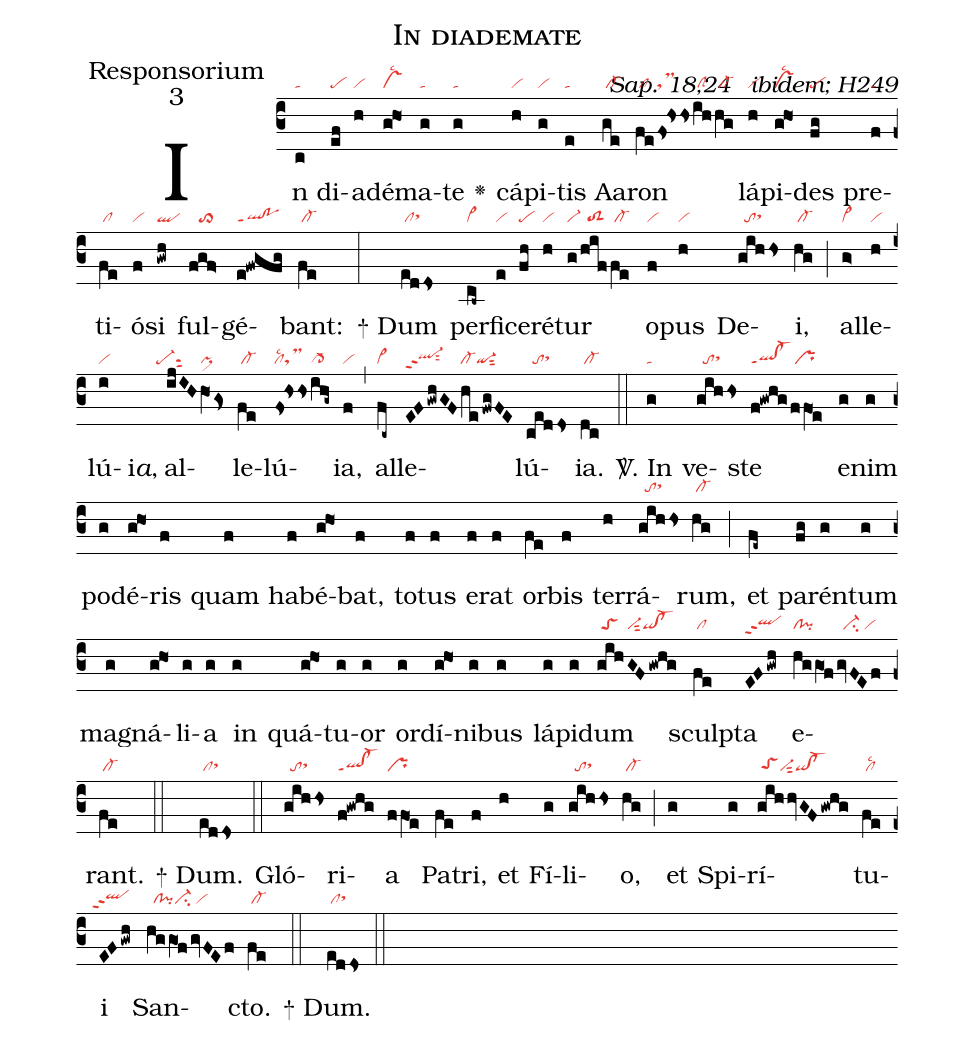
name:In diademate;
office-part:Responsorium;
mode:3;
commentary:ꝶ Sap. 18,24 ꝟ ibidem; H249;
nabc-lines:1;
%%
(c3) In(c|ta) di(ef|pe)a(h|vi)dé(g!ho1|vslsc2)ma(g|ta)te(g|ta) <v>\greheightstar</v>()
cá(h|vi)pi(g|vi)tis(e|ta) Aa(ge|/cl-)ron(fe|/cl|fs!hss|tsM|ih|/clS|/hg|/cl-)
lá(h|vi)pi(g!ho1|vslsc2)des(fg|pe)
pre(f|ta)ti(fe|/cl)ó(f|vi)si(gwh|ql) ful(fgf>|///to>)gé(e!fwgfg|ql!poppt1)bant:(fe|/cl-) (:)

+
Dum(edds|/clsthh) per(cb~|cl~)fi(e|vi)ce(fh|pe)ré(h|vi)tur(g|vi-|/hif|//toS2|/fe|/cl-)
o(f|vi)pus(h|vi) De(gihhs|//tosthh)i,(hg|/cl-) (;)
al(g>|vi>)le(h|vi)lú-(i|vi)i<i>a</i>,()
al(ijIH|```pe-sut2|hO1gs>|pi>)le(fe|/cl-)lú(fs!hss|cllsc2tsM|ihg~|cl->)ia,(f|vi) (,)
al(fc~|cl~)le(EFgwhGF|ql-hhppt2sut2|hefwgFE|cl-qi-sut2)lú(cedds|//tosthh)ia.(dc|/cl-) (::)

<sp>V/</sp>.
In(g|ta) ve(gihhs|//tosthh)ste(f!gwhg|ql!cl-ppt1|/ffO1e|/pr) e(g)nim(g) po(g)dé(g!ho1)ris(f) quam(f) ha(f)bé(g!ho1)bat,(f)
to(f)tus(f) e(f)rat(f) or(fe)bis(f) ter(h)rá(gihhs|//tosthh)rum,(hg|/cl-) (;)
et(fe~) pa(fg)rén(g)tum(g) ma(g)gná(g!ho1)li(g)a(g) in(g) quá(g!ho1)tu(g)or(g) or(g)dí(g!ho1)ni(g)bus(g)
lá(g)pi(g)dum(gih|/toS|GFgwhg|vi-sut2qi!cl-)
scul(fe|/cl)pta(EFgwh|qlhhppt2) e(hg/gO1f|cl!pi|gvFEf|//ci-/vi)rant.(fe|/cl-) (::)

+
Dum.(edds|/clsthh) (::)

Gló(gihhs|//tosthh)ri(f!gwhg|ql!cl-ppt1)a(ffO1e|pr) Pa(fe)tri,(f)
et(h) Fí(g)li(gihhs|//tosthh)o,(hg|/cl-) (;)
et(g) Spi(g)rí(gihhvGFgwhg|/toShgvi-sut2qi!cl-)tu(fe|/cllsc2)i(EFgwh|``qlhhppt2)
San(hg/gO1fgvFEf|//cl!pici-/vi)cto.(fe|/cl-) (::)

+
Dum.(edds|/clsthh) (::)
